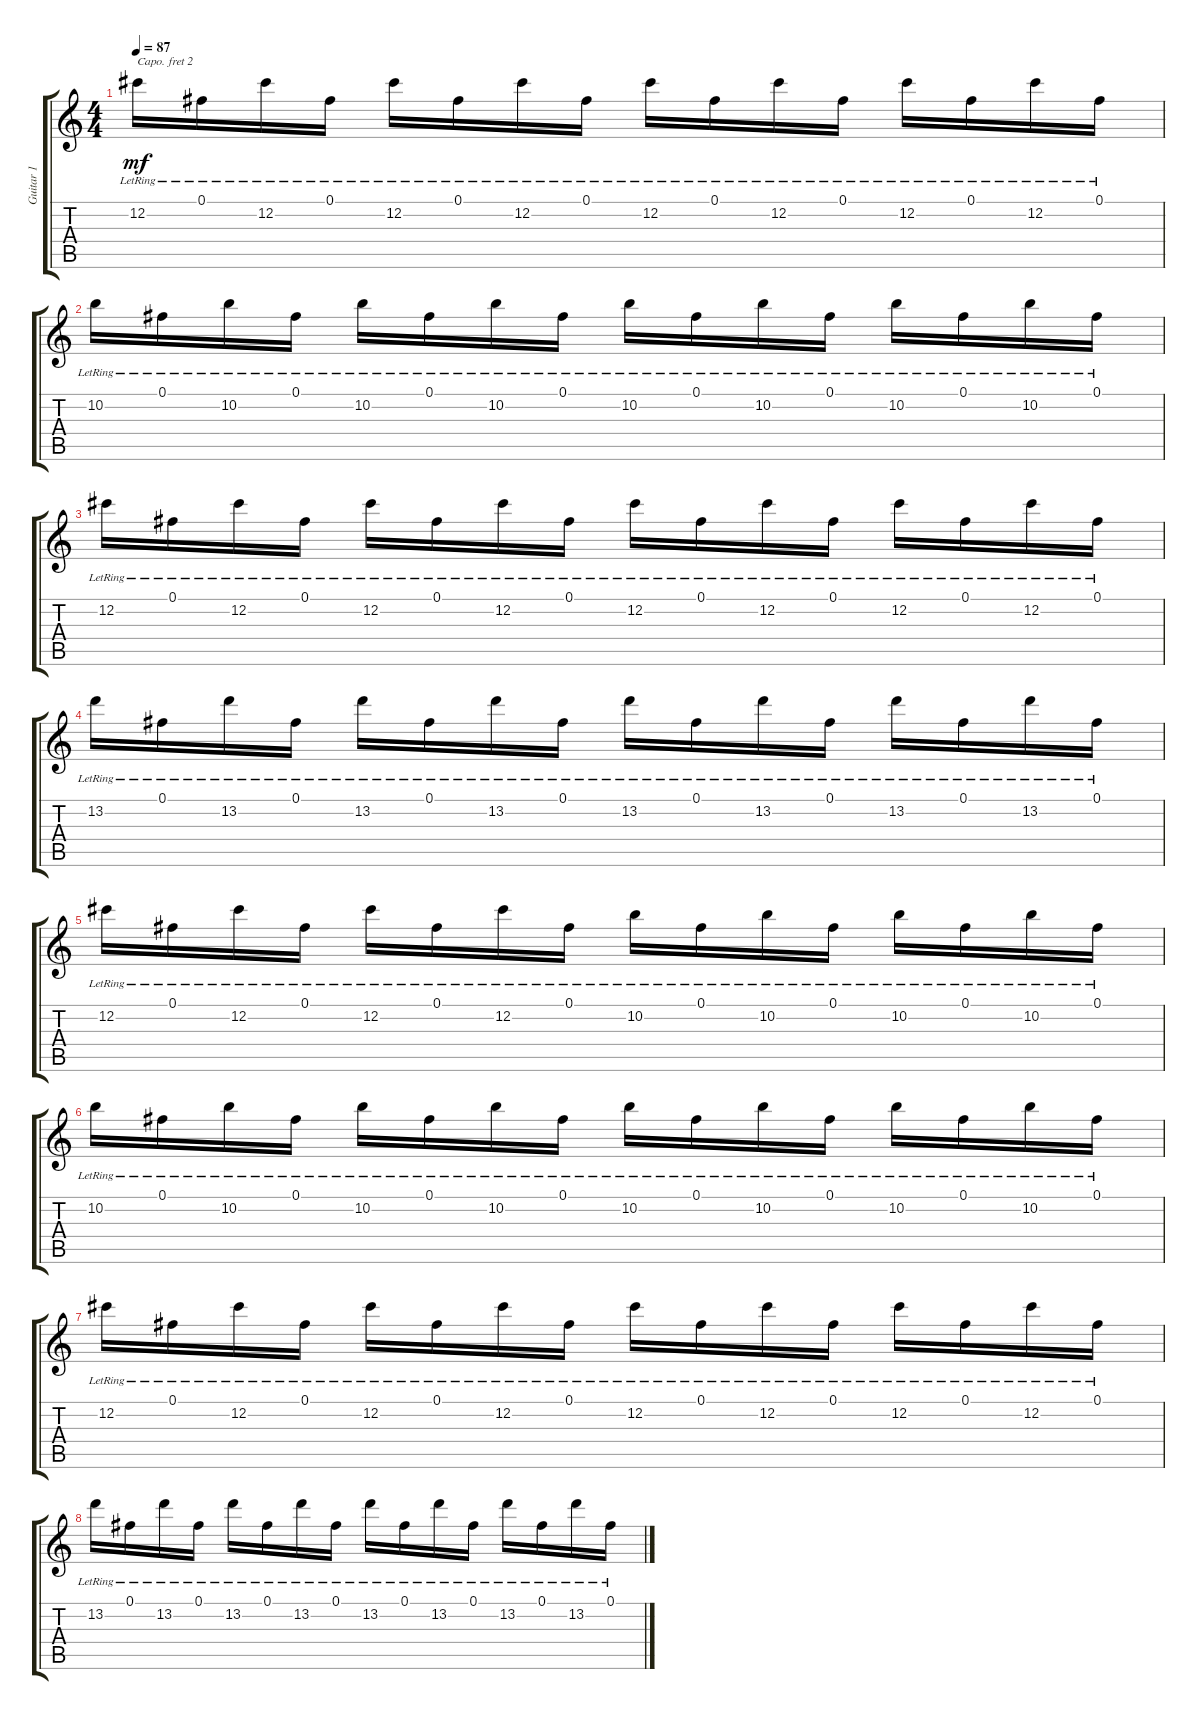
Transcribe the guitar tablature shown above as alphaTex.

\track ("Guitar 1" "Guitar 1") {instrument acousticguitarsteel}
\staff {score tabs}
\capo 2
\tuning (E4 B3 G3 D3 A2 E2) {hide}
\ts (4 4)
\tempo 87
\clef g2
\ks c
12.2{lr}.16{dy mf} 0.1{lr}.16 12.2{lr}.16 0.1{lr}.16 12.2{lr}.16 0.1{lr}.16 12.2{lr}.16 0.1{lr}.16 12.2{lr}.16 0.1{lr}.16 12.2{lr}.16 0.1{lr}.16 12.2{lr}.16 0.1{lr}.16 12.2{lr}.16 0.1{lr}.16 |
10.2{lr}.16 0.1{lr}.16 10.2{lr}.16 0.1{lr}.16 10.2{lr}.16 0.1{lr}.16 10.2{lr}.16 0.1{lr}.16 10.2{lr}.16 0.1{lr}.16 10.2{lr}.16 0.1{lr}.16 10.2{lr}.16 0.1{lr}.16 10.2{lr}.16 0.1{lr}.16 |
12.2{lr}.16 0.1{lr}.16 12.2{lr}.16 0.1{lr}.16 12.2{lr}.16 0.1{lr}.16 12.2{lr}.16 0.1{lr}.16 12.2{lr}.16 0.1{lr}.16 12.2{lr}.16 0.1{lr}.16 12.2{lr}.16 0.1{lr}.16 12.2{lr}.16 0.1{lr}.16 |
13.2{lr}.16 0.1{lr}.16 13.2{lr}.16 0.1{lr}.16 13.2{lr}.16 0.1{lr}.16 13.2{lr}.16 0.1{lr}.16 13.2{lr}.16 0.1{lr}.16 13.2{lr}.16 0.1{lr}.16 13.2{lr}.16 0.1{lr}.16 13.2{lr}.16 0.1{lr}.16 |
12.2{lr}.16 0.1{lr}.16 12.2{lr}.16 0.1{lr}.16 12.2{lr}.16 0.1{lr}.16 12.2{lr}.16 0.1{lr}.16 10.2{lr}.16 0.1{lr}.16 10.2{lr}.16 0.1{lr}.16 10.2{lr}.16 0.1{lr}.16 10.2{lr}.16 0.1{lr}.16 |
10.2{lr}.16 0.1{lr}.16 10.2{lr}.16 0.1{lr}.16 10.2{lr}.16 0.1{lr}.16 10.2{lr}.16 0.1{lr}.16 10.2{lr}.16 0.1{lr}.16 10.2{lr}.16 0.1{lr}.16 10.2{lr}.16 0.1{lr}.16 10.2{lr}.16 0.1{lr}.16 |
12.2{lr}.16 0.1{lr}.16 12.2{lr}.16 0.1{lr}.16 12.2{lr}.16 0.1{lr}.16 12.2{lr}.16 0.1{lr}.16 12.2{lr}.16 0.1{lr}.16 12.2{lr}.16 0.1{lr}.16 12.2{lr}.16 0.1{lr}.16 12.2{lr}.16 0.1{lr}.16 |
13.2{lr}.16 0.1{lr}.16 13.2{lr}.16 0.1{lr}.16 13.2{lr}.16 0.1{lr}.16 13.2{lr}.16 0.1{lr}.16 13.2{lr}.16 0.1{lr}.16 13.2{lr}.16 0.1{lr}.16 13.2{lr}.16 0.1{lr}.16 13.2{lr}.16 0.1{lr}.16
